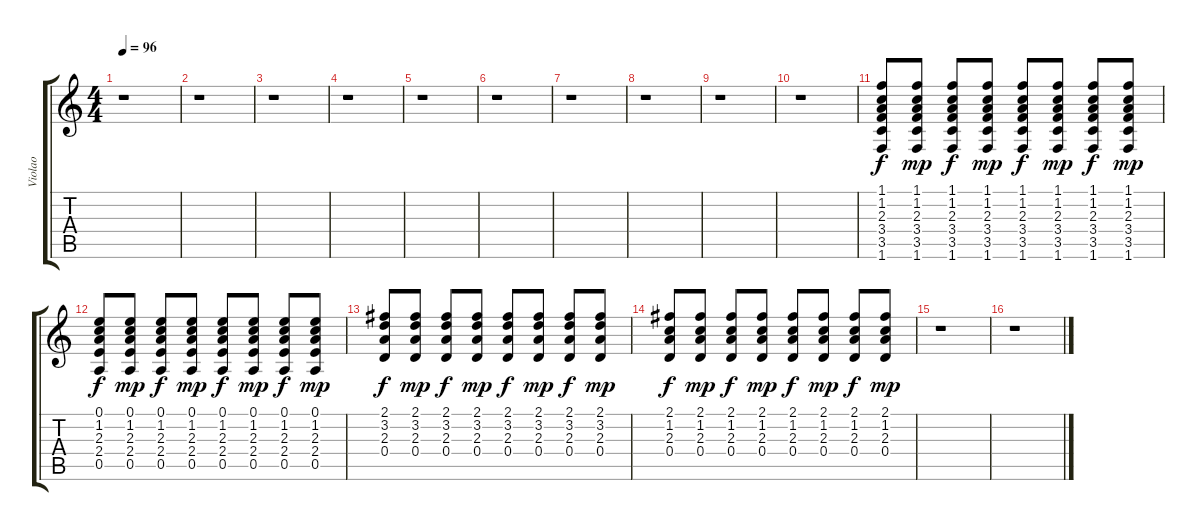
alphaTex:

\track ("Violao" "Violao") {instrument acousticguitarsteel}
\staff {score tabs}
\tuning (E4 B3 G3 D3 A2 E2) {hide}
\ts (4 4)
\tempo 96
\clef g2
\ks c
r.1{dy f instrument acousticguitarsteel} |
r.1 |
r.1 |
r.1 |
r.1 |
r.1 |
r.1 |
r.1 |
r.1 |
r.1 |
(1.1 1.2 2.3 3.4 3.5 1.6).8 (1.1 1.2 2.3 3.4 3.5 1.6).8{dy mp} (1.1 1.2 2.3 3.4 3.5 1.6).8{dy f} (1.1 1.2 2.3 3.4 3.5 1.6).8{dy mp} (1.1 1.2 2.3 3.4 3.5 1.6).8{dy f} (1.1 1.2 2.3 3.4 3.5 1.6).8{dy mp} (1.1 1.2 2.3 3.4 3.5 1.6).8{dy f} (1.1 1.2 2.3 3.4 3.5 1.6).8{dy mp} |
(0.1 1.2 2.3 2.4 0.5).8{dy f} (0.1 1.2 2.3 2.4 0.5).8{dy mp} (0.1 1.2 2.3 2.4 0.5).8{dy f} (0.1 1.2 2.3 2.4 0.5).8{dy mp} (0.1 1.2 2.3 2.4 0.5).8{dy f} (0.1 1.2 2.3 2.4 0.5).8{dy mp} (0.1 1.2 2.3 2.4 0.5).8{dy f} (0.1 1.2 2.3 2.4 0.5).8{dy mp} |
(2.1 3.2 2.3 0.4).8{dy f} (2.1 3.2 2.3 0.4).8{dy mp} (2.1 3.2 2.3 0.4).8{dy f} (2.1 3.2 2.3 0.4).8{dy mp} (2.1 3.2 2.3 0.4).8{dy f} (2.1 3.2 2.3 0.4).8{dy mp} (2.1 3.2 2.3 0.4).8{dy f} (2.1 3.2 2.3 0.4).8{dy mp} |
(2.1 1.2 2.3 0.4).8{dy f} (2.1 1.2 2.3 0.4).8{dy mp} (2.1 1.2 2.3 0.4).8{dy f} (2.1 1.2 2.3 0.4).8{dy mp} (2.1 1.2 2.3 0.4).8{dy f} (2.1 1.2 2.3 0.4).8{dy mp} (2.1 1.2 2.3 0.4).8{dy f} (2.1 1.2 2.3 0.4).8{dy mp} |
r.1 |
r.1
